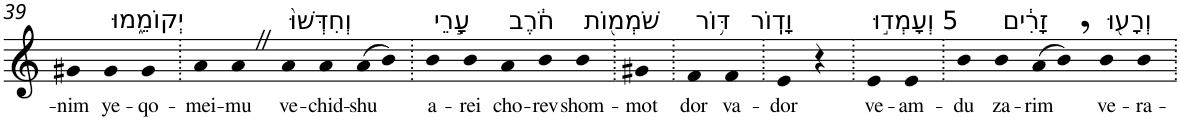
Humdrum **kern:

**kern	**text
*part1	*part1
*staff1	*staff1
*I"Piano	*
*I'Pno	*
!!LO:PB:g=z
*clefG2	*
*k[]	*
=39	=39
!	!LO:LY:b
4g#X	-nim
!LO:TX:a:t=יְקוֹמֵ֑מוּ	!
!	!LO:LY:b
4g#	ye-
!	!LO:LY:b
4g#	-qo-
=40.	=40.
!	!LO:LY:b
4a	-mei-
!	!LO:LY:b
4aZ	-mu
!LO:TX:a:t=וְחִדְּשׁוּ֙	!
!	!LO:LY:b
4a	ve-
!	!LO:LY:b
4a	-chid-
!	!LO:LY:b
(8a	-shu
8b)	.
=41.	=41.
!LO:TX:a:t=עָ֣רֵי	!
!	!LO:LY:b
4b	a-
!	!LO:LY:b
4b	-rei
!LO:TX:a:t=חֹ֔רֶב	!
!	!LO:LY:b
4a	cho-
!	!LO:LY:b
4b	-rev
!LO:TX:a:t=שֹׁמְמ֖וֹת	!
!	!LO:LY:b
4b	shom-
=42.	=42.
!	!LO:LY:b
4g#X	-mot
=43.	=43.
!LO:TX:a:t=דּ֥וֹר	!
!	!LO:LY:b
4f	dor
!LO:TX:a:t=וָדֽוֹר	!
!	!LO:LY:b
4f	va-
=44.	=44.
!	!LO:LY:b
4e	-dor
4r	.
=45.	=45.
!LO:TX:a:t=5 וְעָמְד֣וּ	!
!	!LO:LY:b
4e	ve-
!	!LO:LY:b
4e	-am-
=46.	=46.
!	!LO:LY:b
4b	-du
!LO:TX:a:t=זָרִ֔ים	!
!	!LO:LY:b
4b	za-
!	!LO:LY:b
(8a	-rim
8b,)	.
!LO:TX:a:t=וְרָע֖וּ	!
!	!LO:LY:b
4b	ve-
!	!LO:LY:b
4b	-ra-
=.	=.
*-	*-
